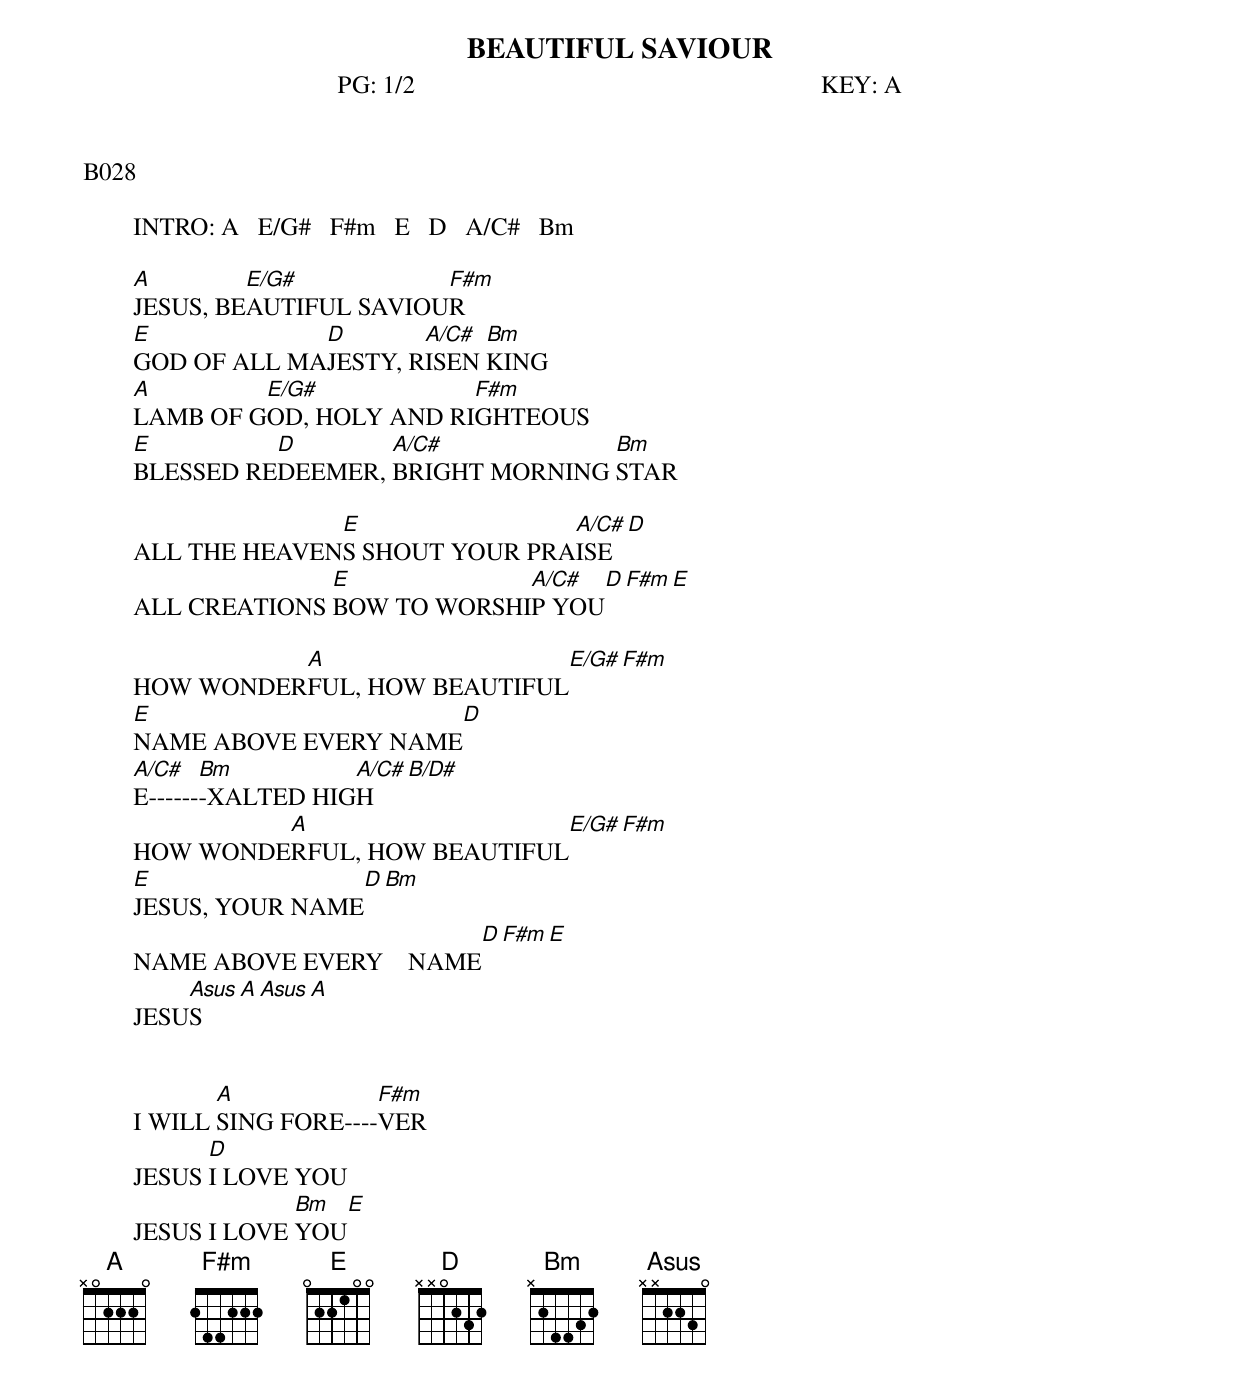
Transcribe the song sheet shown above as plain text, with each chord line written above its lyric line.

BEAUTIFUL SAVIOUR
PG: 1/2									KEY: A
B028

	INTRO: A   E/G#   F#m   E   D   A/C#   Bm

	A        E/G#          F#m
	JESUS, BEAUTIFUL SAVIOUR
	E            D	     A/C# Bm
	GOD OF ALL MAJESTY, RISEN KING
	A        E/G#           F#m
	LAMB OF GOD, HOLY AND RIGHTEOUS
	E         D       A/C#           Bm
	BLESSED REDEEMER, BRIGHT MORNING STAR

		      E	              A/C#              D
	ALL THE HEAVENS SHOUT YOUR PRAISE
		      E	           A/C#	  D	  F#m E
	ALL CREATIONS BOW TO WORSHIP YOU

		  A		    E/G#      F#m
	HOW WONDERFUL, HOW BEAUTIFUL
	E	                D
	NAME ABOVE EVERY NAME
	A/C#   Bm	  A/C#  B/D#
	E-------XALTED HIGH
		 A		    E/G#      F#m
	HOW WONDERFUL, HOW BEAUTIFUL
	E		      D	Bm
	JESUS, YOUR NAME
				D   F#m  E
	NAME ABOVE EVERY    NAME
	    Asus  A   Asus   A
	JESUS


	       A            F#m
	I WILL SING FORE----VER
       	      D
	JESUS I LOVE YOU
        	     Bm    E
	JESUS I LOVE YOU
